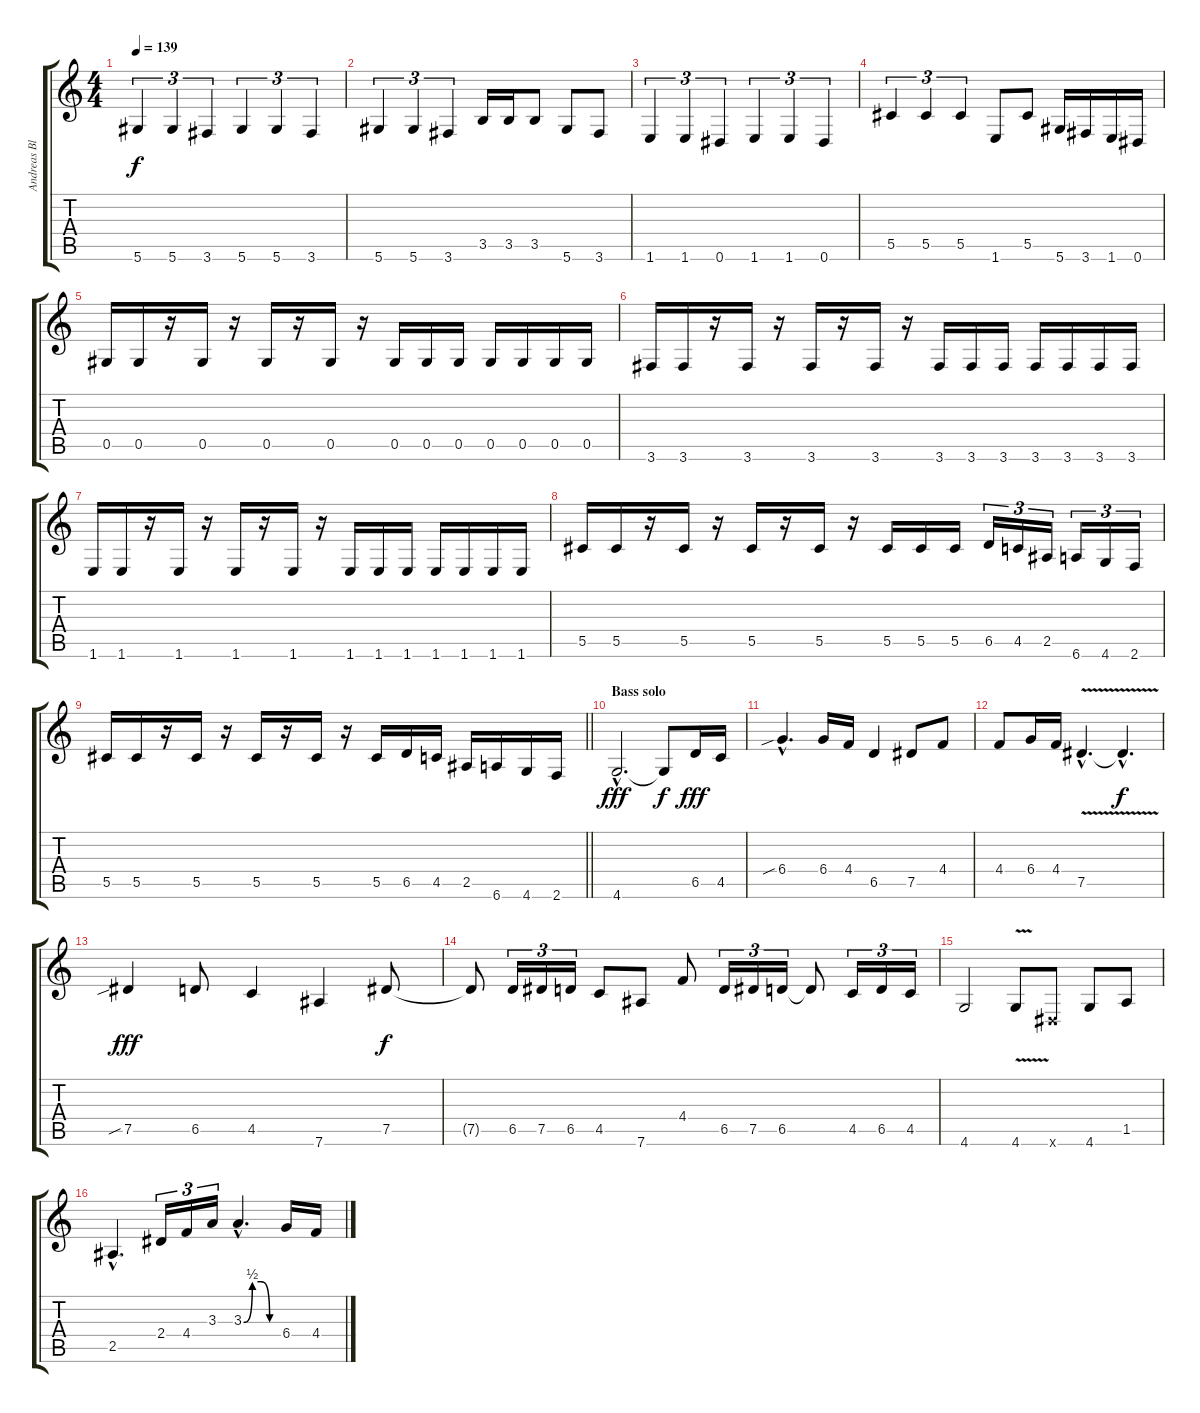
\track ("Andreas Blomqvist" "Andreas Bl") {instrument electricbassfinger}
\staff {score tabs}
\tuning (Eb4 Bb3 Gb3 Db3 Ab2 Eb2) {hide}
\ts (4 4)
\tempo 139
\clef g2
\ks c
5.6.4{tu (3 2) dy f} 5.6.4{tu (3 2)} 3.6.4{tu (3 2)} 5.6.4{tu (3 2)} 5.6.4{tu (3 2)} 3.6.4{tu (3 2)} |
5.6.4{tu (3 2)} 5.6.4{tu (3 2)} 3.6.4{tu (3 2)} 3.5.16 3.5.16 3.5.8 5.6.8 3.6.8 |
1.6.4{tu (3 2)} 1.6.4{tu (3 2)} 0.6.4{tu (3 2)} 1.6.4{tu (3 2)} 1.6.4{tu (3 2)} 0.6.4{tu (3 2)} |
5.5.4{tu (3 2)} 5.5.4{tu (3 2)} 5.5.4{tu (3 2)} 1.6.8 5.5.8 5.6.16 3.6.16 1.6.16 0.6.16 |
0.5.16 0.5.16 r.16 0.5.16 r.16 0.5.16 r.16 0.5.16 r.16 0.5.16 0.5.16 0.5.16 0.5.16 0.5.16 0.5.16 0.5.16 |
3.6.16 3.6.16 r.16 3.6.16 r.16 3.6.16 r.16 3.6.16 r.16 3.6.16 3.6.16 3.6.16 3.6.16 3.6.16 3.6.16 3.6.16 |
1.6.16 1.6.16 r.16 1.6.16 r.16 1.6.16 r.16 1.6.16 r.16 1.6.16 1.6.16 1.6.16 1.6.16 1.6.16 1.6.16 1.6.16 |
5.5.16 5.5.16 r.16 5.5.16 r.16 5.5.16 r.16 5.5.16 r.16 5.5.16 5.5.16 5.5.16 6.5.16{tu (3 2)} 4.5.16{tu (3 2)} 2.5.16{tu (3 2)} 6.6.16{tu (3 2)} 4.6.16{tu (3 2)} 2.6.16{tu (3 2)} |
\barLineRight lightlight
5.5.16 5.5.16 r.16 5.5.16 r.16 5.5.16 r.16 5.5.16 r.16 5.5.16 6.5.16 4.5.16 2.5.16 6.6.16 4.6.16 2.6.16 |
\section ("" "Bass solo")
4.6{hac}.2{d dy fff} 4.6{t}.8{dy f} 6.5.16{dy fff} 4.5.16 |
6.4{sib hac}.4{d} 6.4.16 4.4.16 6.5.4 7.5.8 4.4.8 |
4.4.8 6.4.16 4.4.16 7.5{v hac}.4{d} 7.5{hac t}.4{d dy f} |
7.5{sib}.4{dy fff} 6.5.8 4.5.4 7.6.4 7.5.8{dy f} |
7.5{t}.8 6.5.16{tu (3 2)} 7.5.16{tu (3 2)} 6.5.16{tu (3 2)} 4.5.8 7.6.8 4.4.8 6.5.16{tu (3 2)} 7.5.16{tu (3 2)} 6.5.16{tu (3 2)} 6.5{t}.8 4.5.16{tu (3 2)} 6.5.16{tu (3 2)} 4.5.16{tu (3 2)} |
4.6.2 4.6{v}.8 0.6{x}.8 4.6.8 1.5.8 |
2.5{hac}.4{d} 2.4.16{tu (3 2)} 4.4.16{tu (3 2)} 3.3.16{tu (3 2)} 3.3{be (custom 0 0 15 2 30 2 45 0 60 0) hac}.4{d} 6.4.16 4.4.16
